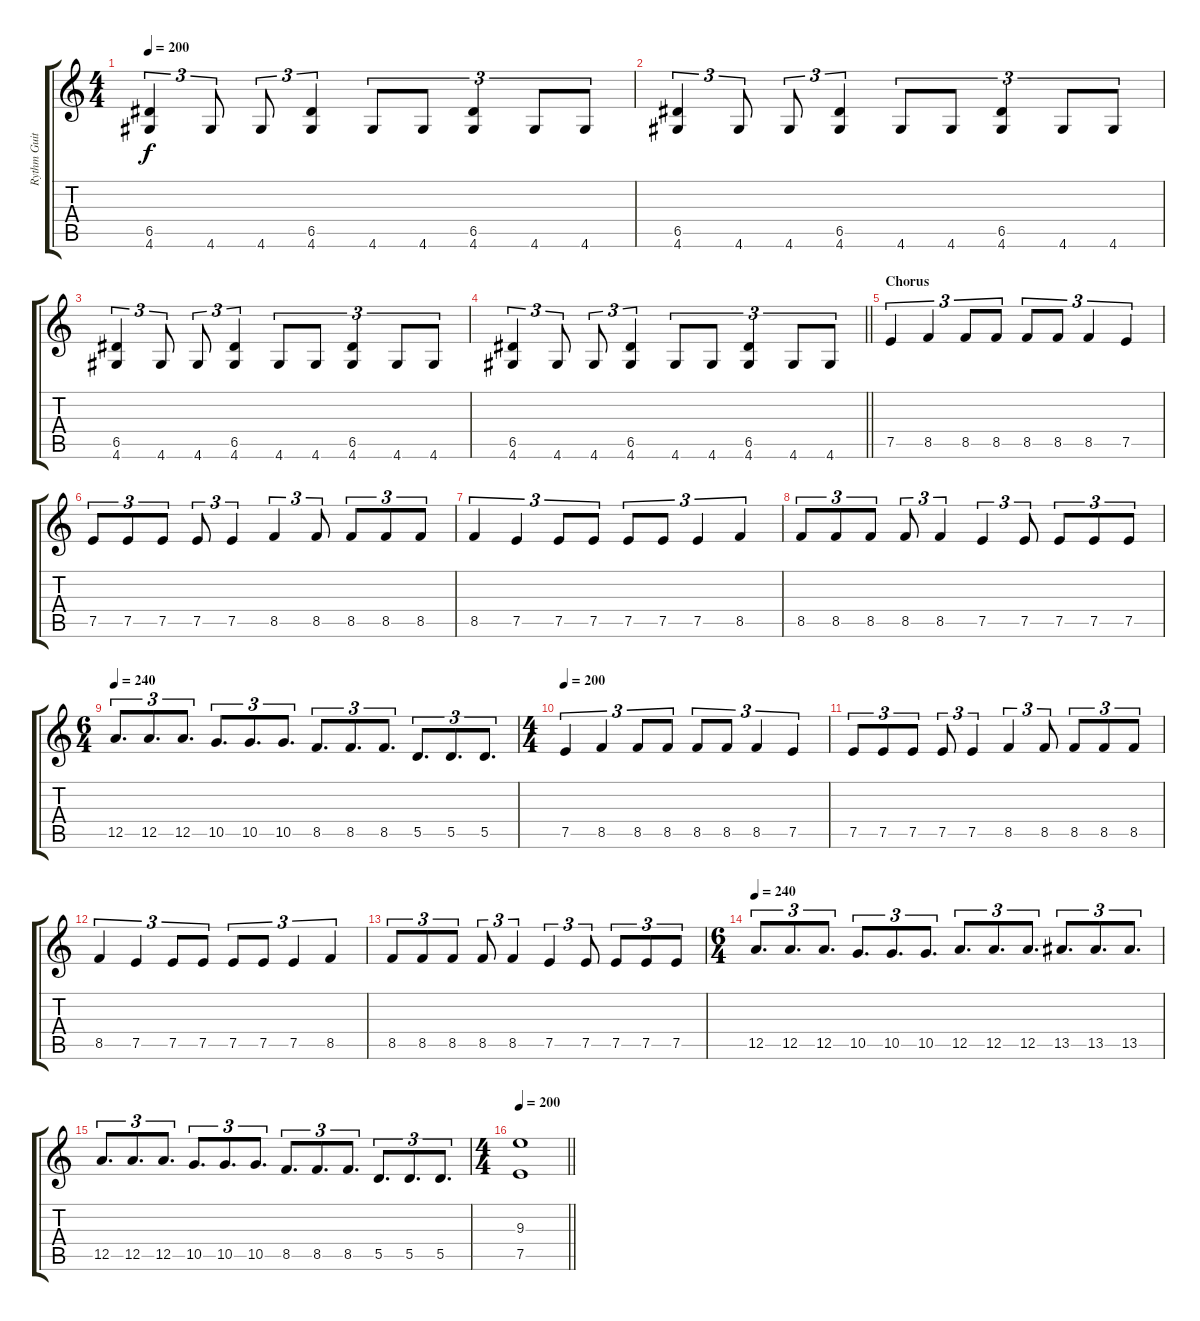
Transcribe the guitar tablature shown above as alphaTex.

\track ("Rythm Guitar" "Rythm Guit") {instrument distortionguitar}
\staff {score tabs}
\tuning (E4 B3 G3 D3 A2 E2) {hide}
\ts (4 4)
\tempo 200
\clef g2
\ks c
(6.5 4.6).4{tu (3 2) dy f} 4.6.8{tu (3 2)} 4.6.8{tu (3 2)} (6.5 4.6).4{tu (3 2)} 4.6.8{tu (3 2)} 4.6.8{tu (3 2)} (6.5 4.6).4{tu (3 2)} 4.6.8{tu (3 2)} 4.6.8{tu (3 2)} |
(6.5 4.6).4{tu (3 2)} 4.6.8{tu (3 2)} 4.6.8{tu (3 2)} (6.5 4.6).4{tu (3 2)} 4.6.8{tu (3 2)} 4.6.8{tu (3 2)} (6.5 4.6).4{tu (3 2)} 4.6.8{tu (3 2)} 4.6.8{tu (3 2)} |
(6.5 4.6).4{tu (3 2)} 4.6.8{tu (3 2)} 4.6.8{tu (3 2)} (6.5 4.6).4{tu (3 2)} 4.6.8{tu (3 2)} 4.6.8{tu (3 2)} (6.5 4.6).4{tu (3 2)} 4.6.8{tu (3 2)} 4.6.8{tu (3 2)} |
\barLineRight lightlight
(6.5 4.6).4{tu (3 2)} 4.6.8{tu (3 2)} 4.6.8{tu (3 2)} (6.5 4.6).4{tu (3 2)} 4.6.8{tu (3 2)} 4.6.8{tu (3 2)} (6.5 4.6).4{tu (3 2)} 4.6.8{tu (3 2)} 4.6.8{tu (3 2)} |
\section ("" "Chorus")
7.5.4{tu (3 2)} 8.5.4{tu (3 2)} 8.5.8{tu (3 2)} 8.5.8{tu (3 2)} 8.5.8{tu (3 2)} 8.5.8{tu (3 2)} 8.5.4{tu (3 2)} 7.5.4{tu (3 2)} |
7.5.8{tu (3 2)} 7.5.8{tu (3 2)} 7.5.8{tu (3 2)} 7.5.8{tu (3 2)} 7.5.4{tu (3 2)} 8.5.4{tu (3 2)} 8.5.8{tu (3 2)} 8.5.8{tu (3 2)} 8.5.8{tu (3 2)} 8.5.8{tu (3 2)} |
8.5.4{tu (3 2)} 7.5.4{tu (3 2)} 7.5.8{tu (3 2)} 7.5.8{tu (3 2)} 7.5.8{tu (3 2)} 7.5.8{tu (3 2)} 7.5.4{tu (3 2)} 8.5.4{tu (3 2)} |
8.5.8{tu (3 2)} 8.5.8{tu (3 2)} 8.5.8{tu (3 2)} 8.5.8{tu (3 2)} 8.5.4{tu (3 2)} 7.5.4{tu (3 2)} 7.5.8{tu (3 2)} 7.5.8{tu (3 2)} 7.5.8{tu (3 2)} 7.5.8{tu (3 2)} |
\ts (6 4)
\tempo 240
12.5.8{d tu (3 2)} 12.5.8{d tu (3 2)} 12.5.8{d tu (3 2)} 10.5.8{d tu (3 2)} 10.5.8{d tu (3 2)} 10.5.8{d tu (3 2)} 8.5.8{d tu (3 2)} 8.5.8{d tu (3 2)} 8.5.8{d tu (3 2)} 5.5.8{d tu (3 2)} 5.5.8{d tu (3 2)} 5.5.8{d tu (3 2)} |
\ts (4 4)
\tempo 200
7.5.4{tu (3 2)} 8.5.4{tu (3 2)} 8.5.8{tu (3 2)} 8.5.8{tu (3 2)} 8.5.8{tu (3 2)} 8.5.8{tu (3 2)} 8.5.4{tu (3 2)} 7.5.4{tu (3 2)} |
7.5.8{tu (3 2)} 7.5.8{tu (3 2)} 7.5.8{tu (3 2)} 7.5.8{tu (3 2)} 7.5.4{tu (3 2)} 8.5.4{tu (3 2)} 8.5.8{tu (3 2)} 8.5.8{tu (3 2)} 8.5.8{tu (3 2)} 8.5.8{tu (3 2)} |
8.5.4{tu (3 2)} 7.5.4{tu (3 2)} 7.5.8{tu (3 2)} 7.5.8{tu (3 2)} 7.5.8{tu (3 2)} 7.5.8{tu (3 2)} 7.5.4{tu (3 2)} 8.5.4{tu (3 2)} |
8.5.8{tu (3 2)} 8.5.8{tu (3 2)} 8.5.8{tu (3 2)} 8.5.8{tu (3 2)} 8.5.4{tu (3 2)} 7.5.4{tu (3 2)} 7.5.8{tu (3 2)} 7.5.8{tu (3 2)} 7.5.8{tu (3 2)} 7.5.8{tu (3 2)} |
\ts (6 4)
\tempo 240
12.5.8{d tu (3 2)} 12.5.8{d tu (3 2)} 12.5.8{d tu (3 2)} 10.5.8{d tu (3 2)} 10.5.8{d tu (3 2)} 10.5.8{d tu (3 2)} 12.5.8{d tu (3 2)} 12.5.8{d tu (3 2)} 12.5.8{d tu (3 2)} 13.5.8{d tu (3 2)} 13.5.8{d tu (3 2)} 13.5.8{d tu (3 2)} |
12.5.8{d tu (3 2)} 12.5.8{d tu (3 2)} 12.5.8{d tu (3 2)} 10.5.8{d tu (3 2)} 10.5.8{d tu (3 2)} 10.5.8{d tu (3 2)} 8.5.8{d tu (3 2)} 8.5.8{d tu (3 2)} 8.5.8{d tu (3 2)} 5.5.8{d tu (3 2)} 5.5.8{d tu (3 2)} 5.5.8{d tu (3 2)} |
\ts (4 4)
\tempo 200
\barLineRight lightlight
(9.3 7.5).1
